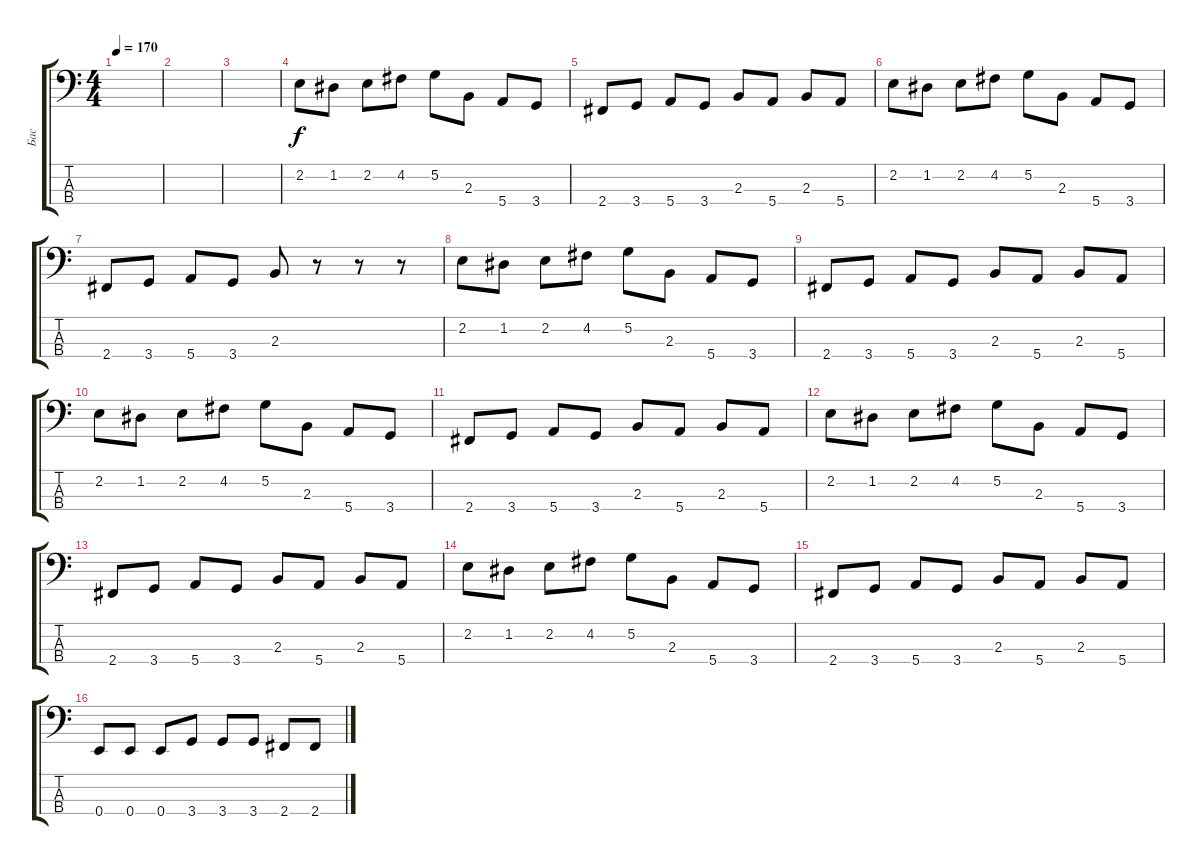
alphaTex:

\track ("Бас " "Бас ") {instrument electricbassfinger}
\staff {score tabs}
\tuning (G2 D2 A1 E1) {hide}
\ts (4 4)
\tempo 170
\clef f4
\ks c
|
|
|
2.2.8{volume 11} 1.2.8 2.2.8 4.2.8 5.2.8 2.3.8 5.4.8 3.4.8 |
2.4.8 3.4.8 5.4.8 3.4.8 2.3.8 5.4.8 2.3.8 5.4.8 |
2.2.8 1.2.8 2.2.8 4.2.8 5.2.8 2.3.8 5.4.8 3.4.8 |
2.4.8 3.4.8 5.4.8 3.4.8 2.3.8 r.8 r.8 r.8 |
2.2.8{volume 16} 1.2.8 2.2.8 4.2.8 5.2.8 2.3.8 5.4.8 3.4.8 |
2.4.8 3.4.8 5.4.8 3.4.8 2.3.8 5.4.8 2.3.8 5.4.8 |
2.2.8 1.2.8 2.2.8 4.2.8 5.2.8 2.3.8 5.4.8 3.4.8 |
2.4.8 3.4.8 5.4.8 3.4.8 2.3.8 5.4.8 2.3.8 5.4.8 |
2.2.8 1.2.8 2.2.8 4.2.8 5.2.8 2.3.8 5.4.8 3.4.8 |
2.4.8 3.4.8 5.4.8 3.4.8 2.3.8 5.4.8 2.3.8 5.4.8 |
2.2.8 1.2.8 2.2.8 4.2.8 5.2.8 2.3.8 5.4.8 3.4.8 |
2.4.8 3.4.8 5.4.8 3.4.8 2.3.8 5.4.8 2.3.8 5.4.8 |
0.4.8 0.4.8 0.4.8 3.4.8 3.4.8 3.4.8 2.4.8 2.4.8
